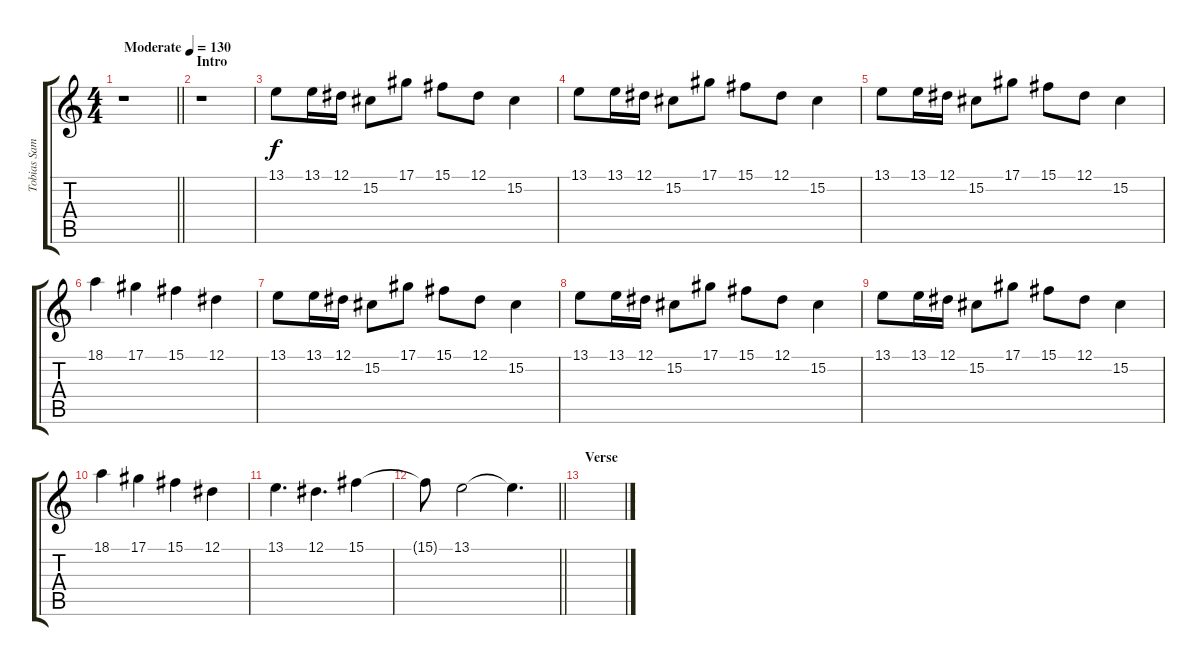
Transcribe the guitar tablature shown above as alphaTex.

\track ("Tobias Sammet" "Tobias Sam") {instrument stringensemble1}
\staff {score tabs}
\tuning (Eb4 Bb3 Gb3 Db3 Ab2 Eb2) {hide}
\ts (4 4)
\tempo (130 "Moderate")
\clef g2
\barLineRight lightlight
\ks c
r.1{dy f instrument stringensemble1} |
\section ("" "Intro")
r.1 |
13.1.8 13.1.16 12.1.16 15.2.8 17.1.8 15.1.8 12.1.8 15.2.4 |
13.1.8 13.1.16 12.1.16 15.2.8 17.1.8 15.1.8 12.1.8 15.2.4 |
13.1.8 13.1.16 12.1.16 15.2.8 17.1.8 15.1.8 12.1.8 15.2.4 |
18.1.4 17.1.4 15.1.4 12.1.4 |
13.1.8 13.1.16 12.1.16 15.2.8 17.1.8 15.1.8 12.1.8 15.2.4 |
13.1.8 13.1.16 12.1.16 15.2.8 17.1.8 15.1.8 12.1.8 15.2.4 |
13.1.8 13.1.16 12.1.16 15.2.8 17.1.8 15.1.8 12.1.8 15.2.4 |
18.1.4 17.1.4 15.1.4 12.1.4 |
13.1.4{d} 12.1.4{d} 15.1.4 |
\barLineRight lightlight
15.1{t}.8 13.1.2 13.1{t}.4{d} |
\section ("" "Verse")
